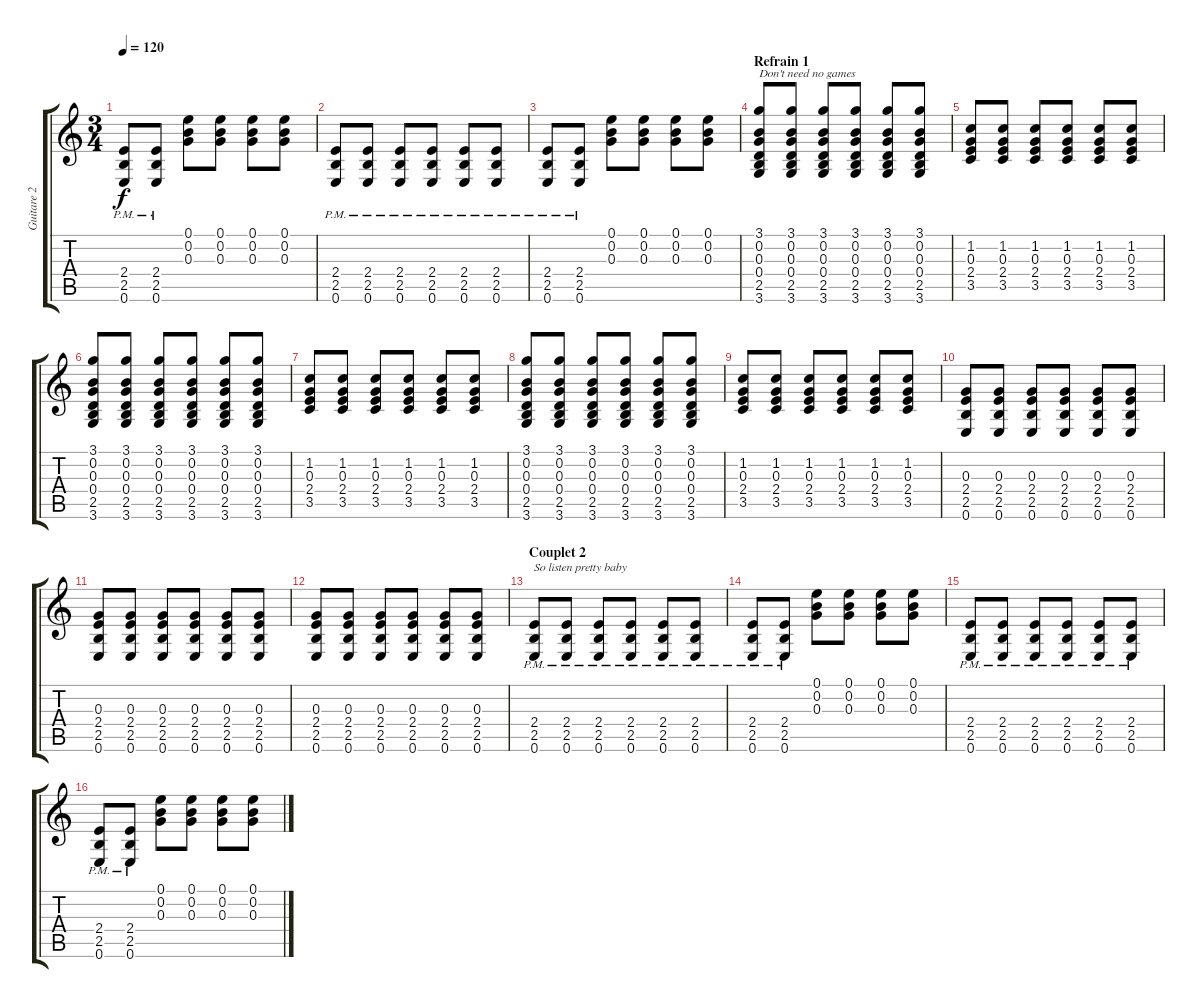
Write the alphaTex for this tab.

\track ("Guitare 2" "Guitare 2") {instrument distortionguitar}
\staff {score tabs}
\tuning (E4 B3 G3 D3 A2 E2) {hide}
\ts (3 4)
\tempo 120
\clef g2
\ks c
(2.4{pm} 2.5{pm} 0.6{pm}).8{dy f} (2.4{pm} 2.5{pm} 0.6{pm}).8 (0.1 0.2 0.3).8 (0.1 0.2 0.3).8 (0.1 0.2 0.3).8 (0.1 0.2 0.3).8 |
(2.4{pm} 2.5{pm} 0.6{pm}).8 (2.4{pm} 2.5{pm} 0.6{pm}).8 (2.4{pm} 2.5{pm} 0.6{pm}).8 (2.4{pm} 2.5{pm} 0.6{pm}).8 (2.4{pm} 2.5{pm} 0.6{pm}).8 (2.4{pm} 2.5{pm} 0.6{pm}).8 |
(2.4{pm} 2.5{pm} 0.6{pm}).8 (2.4{pm} 2.5{pm} 0.6{pm}).8 (0.1 0.2 0.3).8 (0.1 0.2 0.3).8 (0.1 0.2 0.3).8 (0.1 0.2 0.3).8 |
\section ("" "Refrain 1")
(3.1 0.2 0.3 0.4 2.5 3.6).8{txt "Don't need no games"} (3.1 0.2 0.3 0.4 2.5 3.6).8 (3.1 0.2 0.3 0.4 2.5 3.6).8 (3.1 0.2 0.3 0.4 2.5 3.6).8 (3.1 0.2 0.3 0.4 2.5 3.6).8 (3.1 0.2 0.3 0.4 2.5 3.6).8 |
(1.2 0.3 2.4 3.5).8 (1.2 0.3 2.4 3.5).8 (1.2 0.3 2.4 3.5).8 (1.2 0.3 2.4 3.5).8 (1.2 0.3 2.4 3.5).8 (1.2 0.3 2.4 3.5).8 |
(3.1 0.2 0.3 0.4 2.5 3.6).8 (3.1 0.2 0.3 0.4 2.5 3.6).8 (3.1 0.2 0.3 0.4 2.5 3.6).8 (3.1 0.2 0.3 0.4 2.5 3.6).8 (3.1 0.2 0.3 0.4 2.5 3.6).8 (3.1 0.2 0.3 0.4 2.5 3.6).8 |
(1.2 0.3 2.4 3.5).8 (1.2 0.3 2.4 3.5).8 (1.2 0.3 2.4 3.5).8 (1.2 0.3 2.4 3.5).8 (1.2 0.3 2.4 3.5).8 (1.2 0.3 2.4 3.5).8 |
(3.1 0.2 0.3 0.4 2.5 3.6).8 (3.1 0.2 0.3 0.4 2.5 3.6).8 (3.1 0.2 0.3 0.4 2.5 3.6).8 (3.1 0.2 0.3 0.4 2.5 3.6).8 (3.1 0.2 0.3 0.4 2.5 3.6).8 (3.1 0.2 0.3 0.4 2.5 3.6).8 |
(1.2 0.3 2.4 3.5).8 (1.2 0.3 2.4 3.5).8 (1.2 0.3 2.4 3.5).8 (1.2 0.3 2.4 3.5).8 (1.2 0.3 2.4 3.5).8 (1.2 0.3 2.4 3.5).8 |
(0.3 2.4 2.5 0.6).8 (0.3 2.4 2.5 0.6).8 (0.3 2.4 2.5 0.6).8 (0.3 2.4 2.5 0.6).8 (0.3 2.4 2.5 0.6).8 (0.3 2.4 2.5 0.6).8 |
(0.3 2.4 2.5 0.6).8 (0.3 2.4 2.5 0.6).8 (0.3 2.4 2.5 0.6).8 (0.3 2.4 2.5 0.6).8 (0.3 2.4 2.5 0.6).8 (0.3 2.4 2.5 0.6).8 |
(0.3 2.4 2.5 0.6).8 (0.3 2.4 2.5 0.6).8 (0.3 2.4 2.5 0.6).8 (0.3 2.4 2.5 0.6).8 (0.3 2.4 2.5 0.6).8 (0.3 2.4 2.5 0.6).8 |
\section ("" "Couplet 2")
(2.4{pm} 2.5{pm} 0.6{pm}).8{txt "So listen pretty baby"} (2.4{pm} 2.5{pm} 0.6{pm}).8 (2.4{pm} 2.5{pm} 0.6{pm}).8 (2.4{pm} 2.5{pm} 0.6{pm}).8 (2.4{pm} 2.5{pm} 0.6{pm}).8 (2.4{pm} 2.5{pm} 0.6{pm}).8 |
(2.4{pm} 2.5{pm} 0.6{pm}).8 (2.4{pm} 2.5{pm} 0.6{pm}).8 (0.1 0.2 0.3).8 (0.1 0.2 0.3).8 (0.1 0.2 0.3).8 (0.1 0.2 0.3).8 |
(2.4{pm} 2.5{pm} 0.6{pm}).8 (2.4{pm} 2.5{pm} 0.6{pm}).8 (2.4{pm} 2.5{pm} 0.6{pm}).8 (2.4{pm} 2.5{pm} 0.6{pm}).8 (2.4{pm} 2.5{pm} 0.6{pm}).8 (2.4{pm} 2.5{pm} 0.6{pm}).8 |
(2.4{pm} 2.5{pm} 0.6{pm}).8 (2.4{pm} 2.5{pm} 0.6{pm}).8 (0.1 0.2 0.3).8 (0.1 0.2 0.3).8 (0.1 0.2 0.3).8 (0.1 0.2 0.3).8
